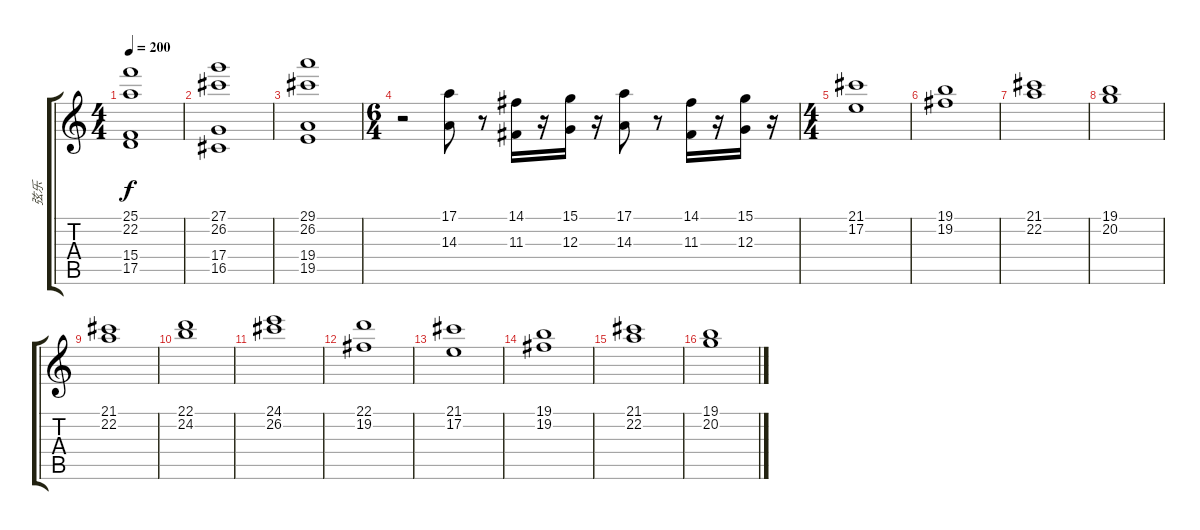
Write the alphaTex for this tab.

\track ("弦乐" "弦乐") {instrument stringensemble2}
\staff {score tabs}
\tuning (E4 B3 G3 D3 A2 D2) {hide}
\ts (4 4)
\tempo 200
\clef g2
\ks c
(25.1 22.2 15.4 17.5).1{dy f} |
(27.1 26.2 17.4 16.5).1 |
(29.1 26.2 19.4 19.5).1 |
\ts (6 4)
r.2{volume 16 instrument stringensemble1} (17.1 14.3).8 r.8 (14.1 11.3).16 r.16 (15.1 12.3).16 r.16 (17.1 14.3).8 r.8 (14.1 11.3).16 r.16 (15.1 12.3).16 r.16 |
\ts (4 4)
(21.1 17.2).1 |
(19.1 19.2).1 |
(21.1 22.2).1 |
(19.1 20.2).1 |
(21.1 22.2).1 |
(22.1 24.2).1 |
(24.1 26.2).1 |
(22.1 19.2).1 |
(21.1 17.2).1 |
(19.1 19.2).1 |
(21.1 22.2).1 |
(19.1 20.2).1
